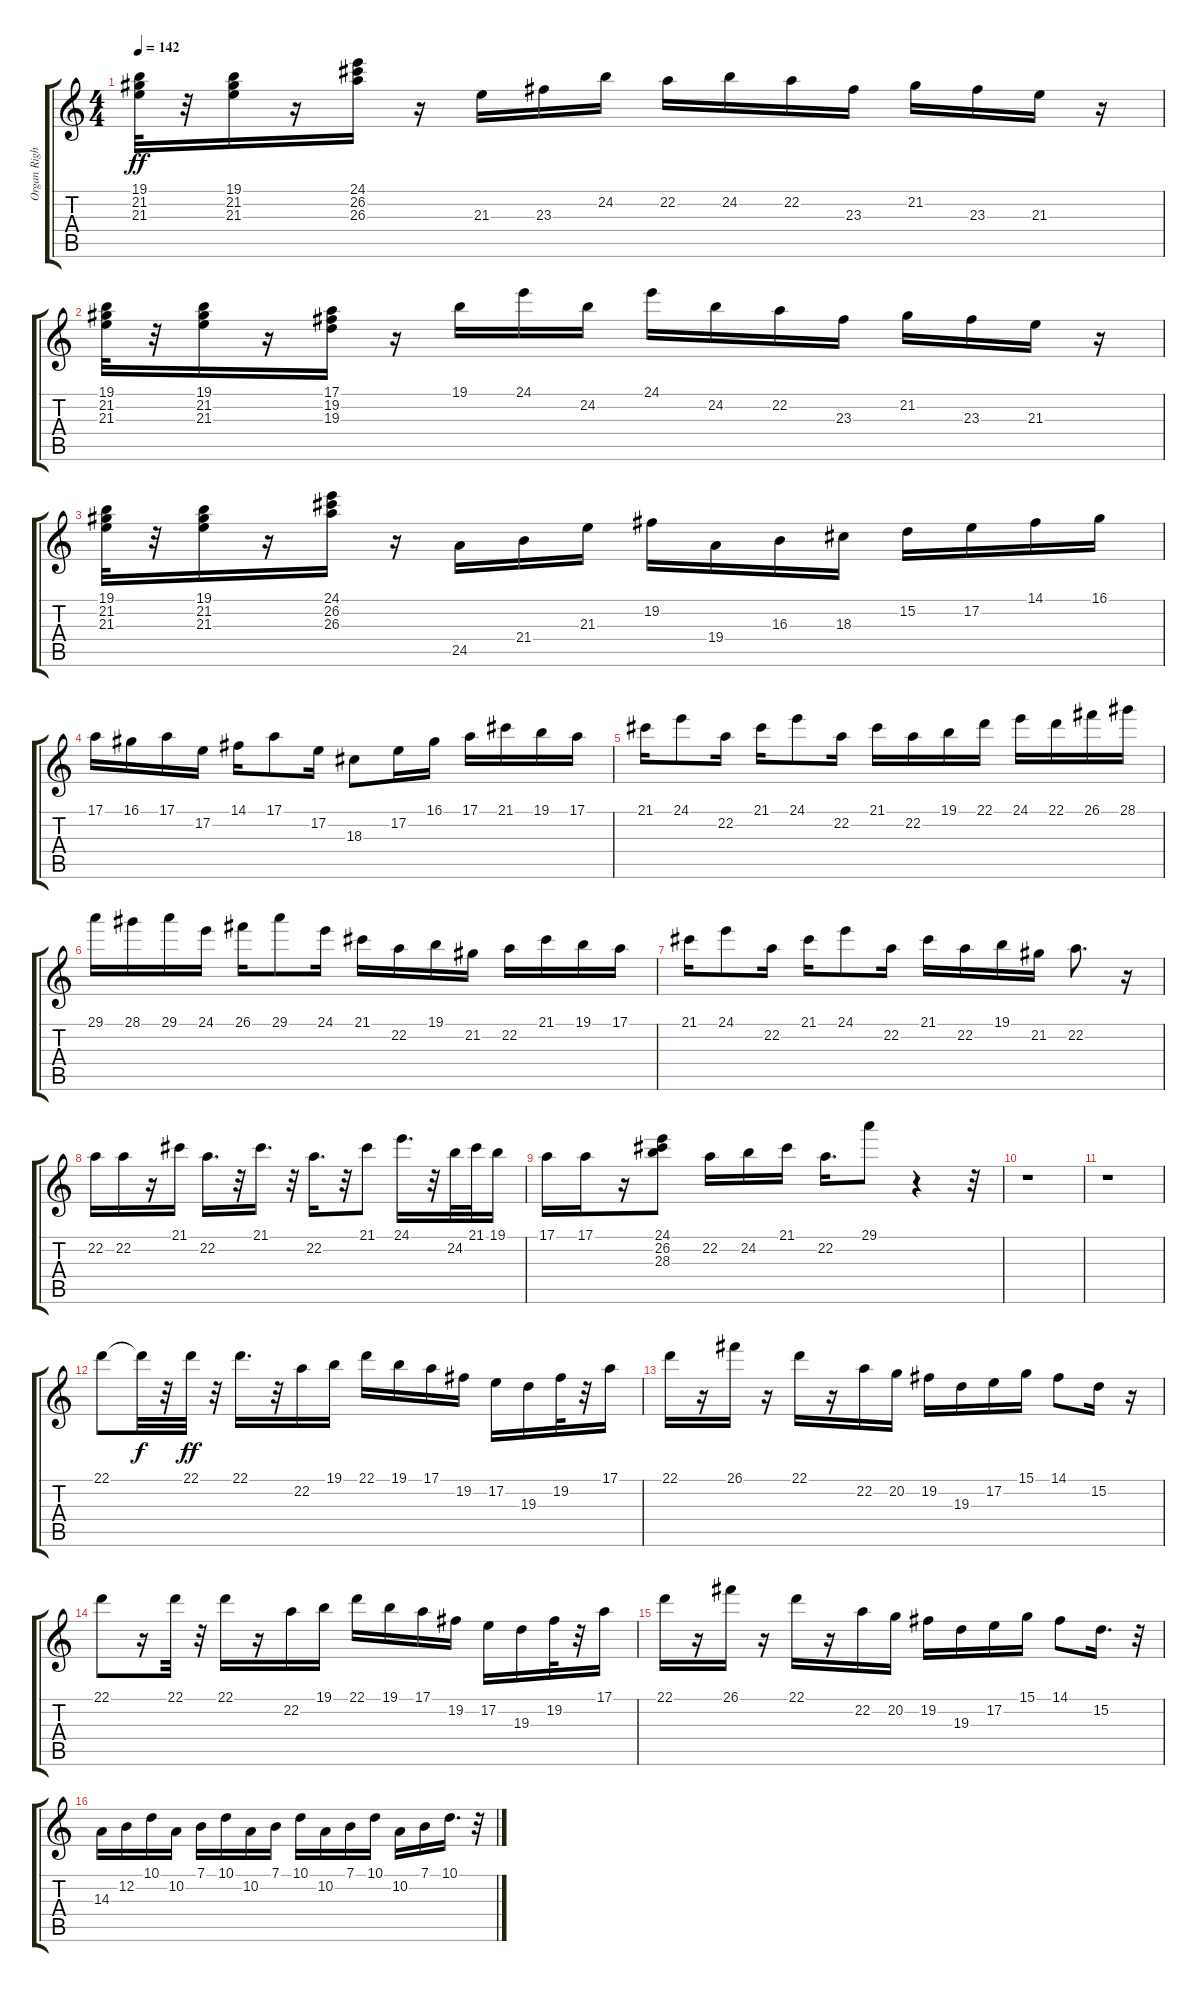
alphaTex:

\track ("Organ Right" "Organ Righ") {instrument percussiveorgan}
\staff {score tabs}
\tuning (E4 B3 G3 D3 A2 E2) {hide}
\ts (4 4)
\tempo 142
\clef g2
\ks c
(19.1 21.2 21.3).32{dy ff} r.32 (19.1 21.2 21.3).16 r.16 (24.1 26.2 26.3).16 r.16 21.3.16 23.3.16 24.2.16 22.2.16 24.2.16 22.2.16 23.3.16 21.2.16 23.3.16 21.3.16 r.16 |
(19.1 21.2 21.3).32 r.32 (19.1 21.2 21.3).16 r.16 (17.1 19.2 19.3).16 r.16 19.1.16 24.1.16 24.2.16 24.1.16 24.2.16 22.2.16 23.3.16 21.2.16 23.3.16 21.3.16 r.16 |
(19.1 21.2 21.3).32 r.32 (19.1 21.2 21.3).16 r.16 (24.1 26.2 26.3).16 r.16 24.5.16 21.4.16 21.3.16 19.2.16 19.4.16 16.3.16 18.3.16 15.2.16 17.2.16 14.1.16 16.1.16 |
17.1.16 16.1.16 17.1.16 17.2.16 14.1.16 17.1.8 17.2.16 18.3.8 17.2.16 16.1.16 17.1.16 21.1.16 19.1.16 17.1.16 |
21.1.16 24.1.8 22.2.16 21.1.16 24.1.8 22.2.16 21.1.16 22.2.16 19.1.16 22.1.16 24.1.16 22.1.16 26.1.16 28.1.16 |
29.1.16 28.1.16 29.1.16 24.1.16 26.1.16 29.1.8 24.1.16 21.1.16 22.2.16 19.1.16 21.2.16 22.2.16 21.1.16 19.1.16 17.1.16 |
21.1.16 24.1.8 22.2.16 21.1.16 24.1.8 22.2.16 21.1.16 22.2.16 19.1.16 21.2.16 22.2.8{d} r.16 |
22.2.16 22.2.16 r.16 21.1.16 22.2.16{d} r.32 21.1.16{d} r.32 22.2.16{d} r.32 21.1.8 24.1.16{d} r.32 24.2.32 21.1.32 19.1.16 |
17.1.16 17.1.16 r.16 (24.1 26.2 28.3).8 22.2.16 24.2.16 21.1.16 22.2.16{d} 29.1.8 r.4 r.32 |
r.1 |
r.1 |
22.1.8 22.1{t}.32{dy f} r.32 22.1.32{dy ff} r.32 22.1.16{d} r.32 22.2.16 19.1.16 22.1.16 19.1.16 17.1.16 19.2.16 17.2.16 19.3.16 19.2.32 r.32 17.1.16 |
22.1.16 r.16 26.1.16 r.16 22.1.16 r.16 22.2.16 20.2.16 19.2.16 19.3.16 17.2.16 15.1.16 14.1.8 15.2.16 r.16 |
22.1.8 r.16 22.1.32 r.32 22.1.16 r.16 22.2.16 19.1.16 22.1.16 19.1.16 17.1.16 19.2.16 17.2.16 19.3.16 19.2.32 r.32 17.1.16 |
22.1.16 r.16 26.1.16 r.16 22.1.16 r.16 22.2.16 20.2.16 19.2.16 19.3.16 17.2.16 15.1.16 14.1.8 15.2.16{d} r.32 |
14.3.16 12.2.16 10.1.16 10.2.16 7.1.16 10.1.16 10.2.16 7.1.16 10.1.16 10.2.16 7.1.16 10.1.16 10.2.16 7.1.16 10.1.16{d} r.32
